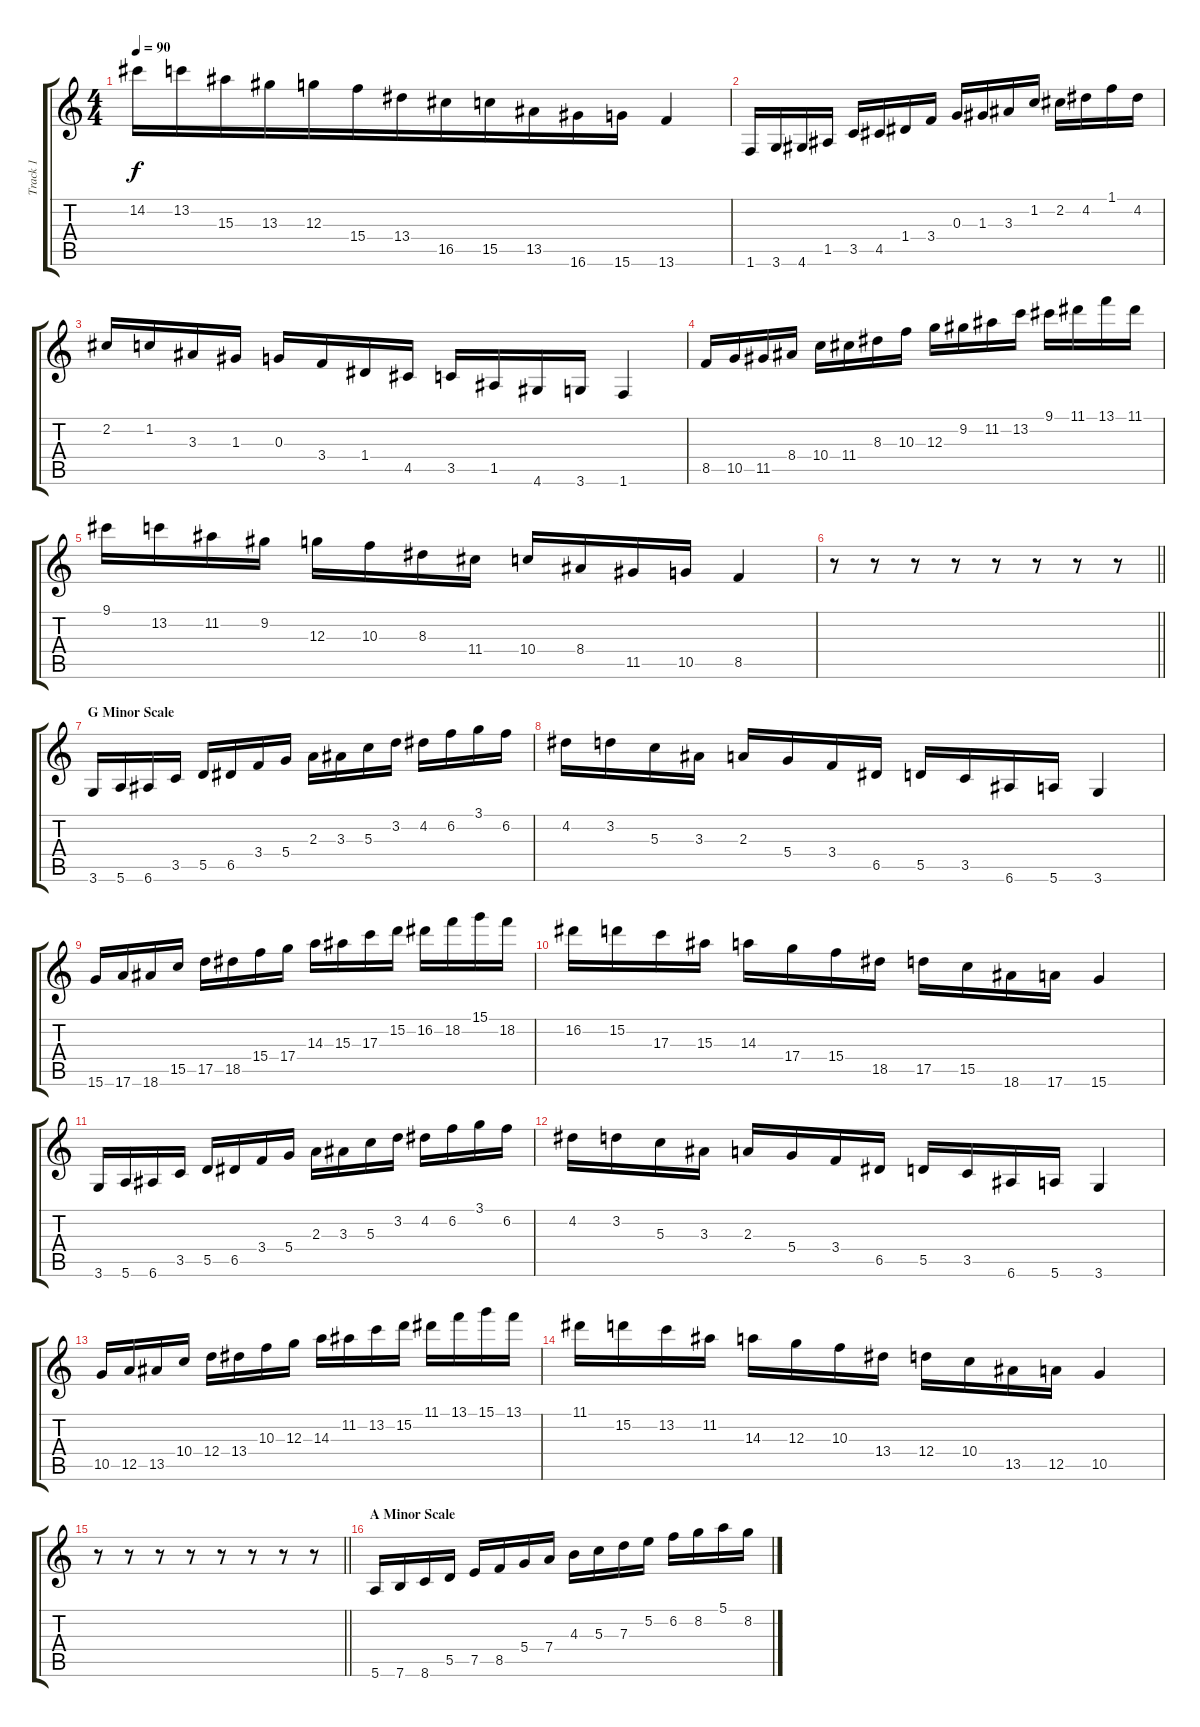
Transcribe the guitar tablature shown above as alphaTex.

\track ("Track 1" "Track 1") {instrument overdrivenguitar}
\staff {score tabs}
\tuning (E4 B3 G3 D3 A2 E2) {hide}
\ts (4 4)
\tempo 90
\clef g2
\ks c
14.2.16{dy f} 13.2.16 15.3.16 13.3.16{beam merge} 12.3.16 15.4.16 13.4.16 16.5.16{beam merge} 15.5.16 13.5.16 16.6.16 15.6.16 13.6.4 |
1.6.16 3.6.16 4.6.16 1.5.16 3.5.16 4.5.16 1.4.16 3.4.16 0.3.16 1.3.16 3.3.16 1.2.16 2.2.16 4.2.16 1.1.16 4.2.16 |
2.2.16 1.2.16 3.3.16 1.3.16 0.3.16 3.4.16 1.4.16 4.5.16 3.5.16 1.5.16 4.6.16 3.6.16 1.6.4 |
8.5.16 10.5.16 11.5.16 8.4.16 10.4.16 11.4.16 8.3.16 10.3.16 12.3.16 9.2.16 11.2.16 13.2.16 9.1.16 11.1.16 13.1.16 11.1.16 |
9.1.16 13.2.16 11.2.16 9.2.16 12.3.16 10.3.16 8.3.16 11.4.16 10.4.16 8.4.16 11.5.16 10.5.16 8.5.4 |
\barLineRight lightlight
r.8 r.8 r.8 r.8 r.8 r.8 r.8 r.8 |
\section ("" "G Minor Scale")
3.6.16 5.6.16 6.6.16 3.5.16 5.5.16 6.5.16 3.4.16 5.4.16 2.3.16 3.3.16 5.3.16 3.2.16 4.2.16 6.2.16 3.1.16 6.2.16 |
4.2.16 3.2.16 5.3.16 3.3.16 2.3.16 5.4.16 3.4.16 6.5.16 5.5.16 3.5.16 6.6.16 5.6.16 3.6.4 |
15.6.16 17.6.16 18.6.16 15.5.16 17.5.16 18.5.16 15.4.16 17.4.16 14.3.16 15.3.16 17.3.16 15.2.16 16.2.16 18.2.16 15.1.16 18.2.16 |
16.2.16 15.2.16 17.3.16 15.3.16 14.3.16 17.4.16 15.4.16 18.5.16 17.5.16 15.5.16 18.6.16 17.6.16 15.6.4 |
3.6.16 5.6.16 6.6.16 3.5.16 5.5.16 6.5.16 3.4.16 5.4.16 2.3.16 3.3.16 5.3.16 3.2.16 4.2.16 6.2.16 3.1.16 6.2.16 |
4.2.16 3.2.16 5.3.16 3.3.16 2.3.16 5.4.16 3.4.16 6.5.16 5.5.16 3.5.16 6.6.16 5.6.16 3.6.4 |
10.5.16 12.5.16 13.5.16 10.4.16 12.4.16 13.4.16 10.3.16 12.3.16 14.3.16 11.2.16 13.2.16 15.2.16 11.1.16 13.1.16 15.1.16 13.1.16 |
11.1.16 15.2.16 13.2.16 11.2.16 14.3.16 12.3.16 10.3.16 13.4.16 12.4.16 10.4.16 13.5.16 12.5.16 10.5.4 |
\barLineRight lightlight
r.8 r.8 r.8 r.8 r.8 r.8 r.8 r.8 |
\section ("" "A Minor Scale")
5.6.16 7.6.16 8.6.16 5.5.16 7.5.16 8.5.16 5.4.16 7.4.16 4.3.16 5.3.16 7.3.16 5.2.16 6.2.16 8.2.16 5.1.16 8.2.16
